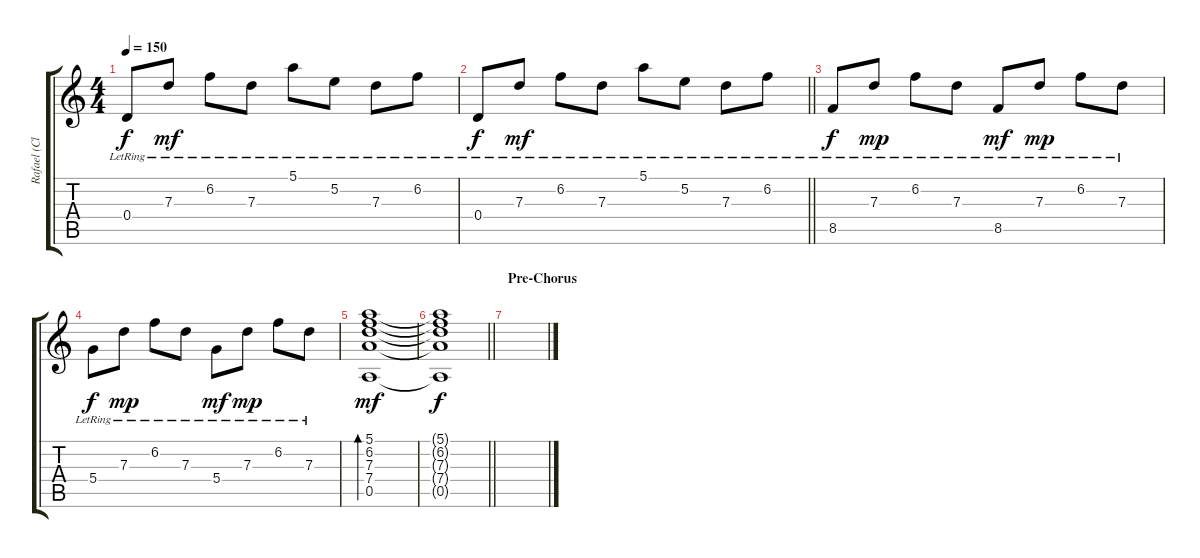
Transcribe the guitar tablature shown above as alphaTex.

\track ("Rafael (Clean)" "Rafael (Cl") {instrument electricguitarclean}
\staff {score tabs}
\tuning (E4 B3 G3 D3 A2 E2) {hide}
\ts (4 4)
\tempo 150
\clef g2
\ks c
0.4{lr}.8{dy f} 7.3{lr}.8{dy mf} 6.2{lr}.8 7.3{lr}.8 5.1{lr}.8 5.2{lr}.8 7.3{lr}.8 6.2{lr}.8 |
\barLineRight lightlight
0.4{lr}.8{dy f} 7.3{lr}.8{dy mf} 6.2{lr}.8 7.3{lr}.8 5.1{lr}.8 5.2{lr}.8 7.3{lr}.8 6.2{lr}.8 |
8.5{lr}.8{dy f} 7.3{lr}.8{dy mp} 6.2{lr}.8 7.3{lr}.8 8.5{lr}.8{dy mf} 7.3{lr}.8{dy mp} 6.2{lr}.8 7.3{lr}.8 |
5.4{lr}.8{dy f} 7.3{lr}.8{dy mp} 6.2{lr}.8 7.3{lr}.8 5.4{lr}.8{dy mf} 7.3{lr}.8{dy mp} 6.2{lr}.8 7.3{lr}.8 |
(5.1 6.2 7.3 7.4 0.5).1{bd 240 dy mf} |
\barLineRight lightlight
(5.1{t} 6.2{t} 7.3{t} 7.4{t} 0.5{t}).1{dy f} |
\section ("" "Pre-Chorus")
